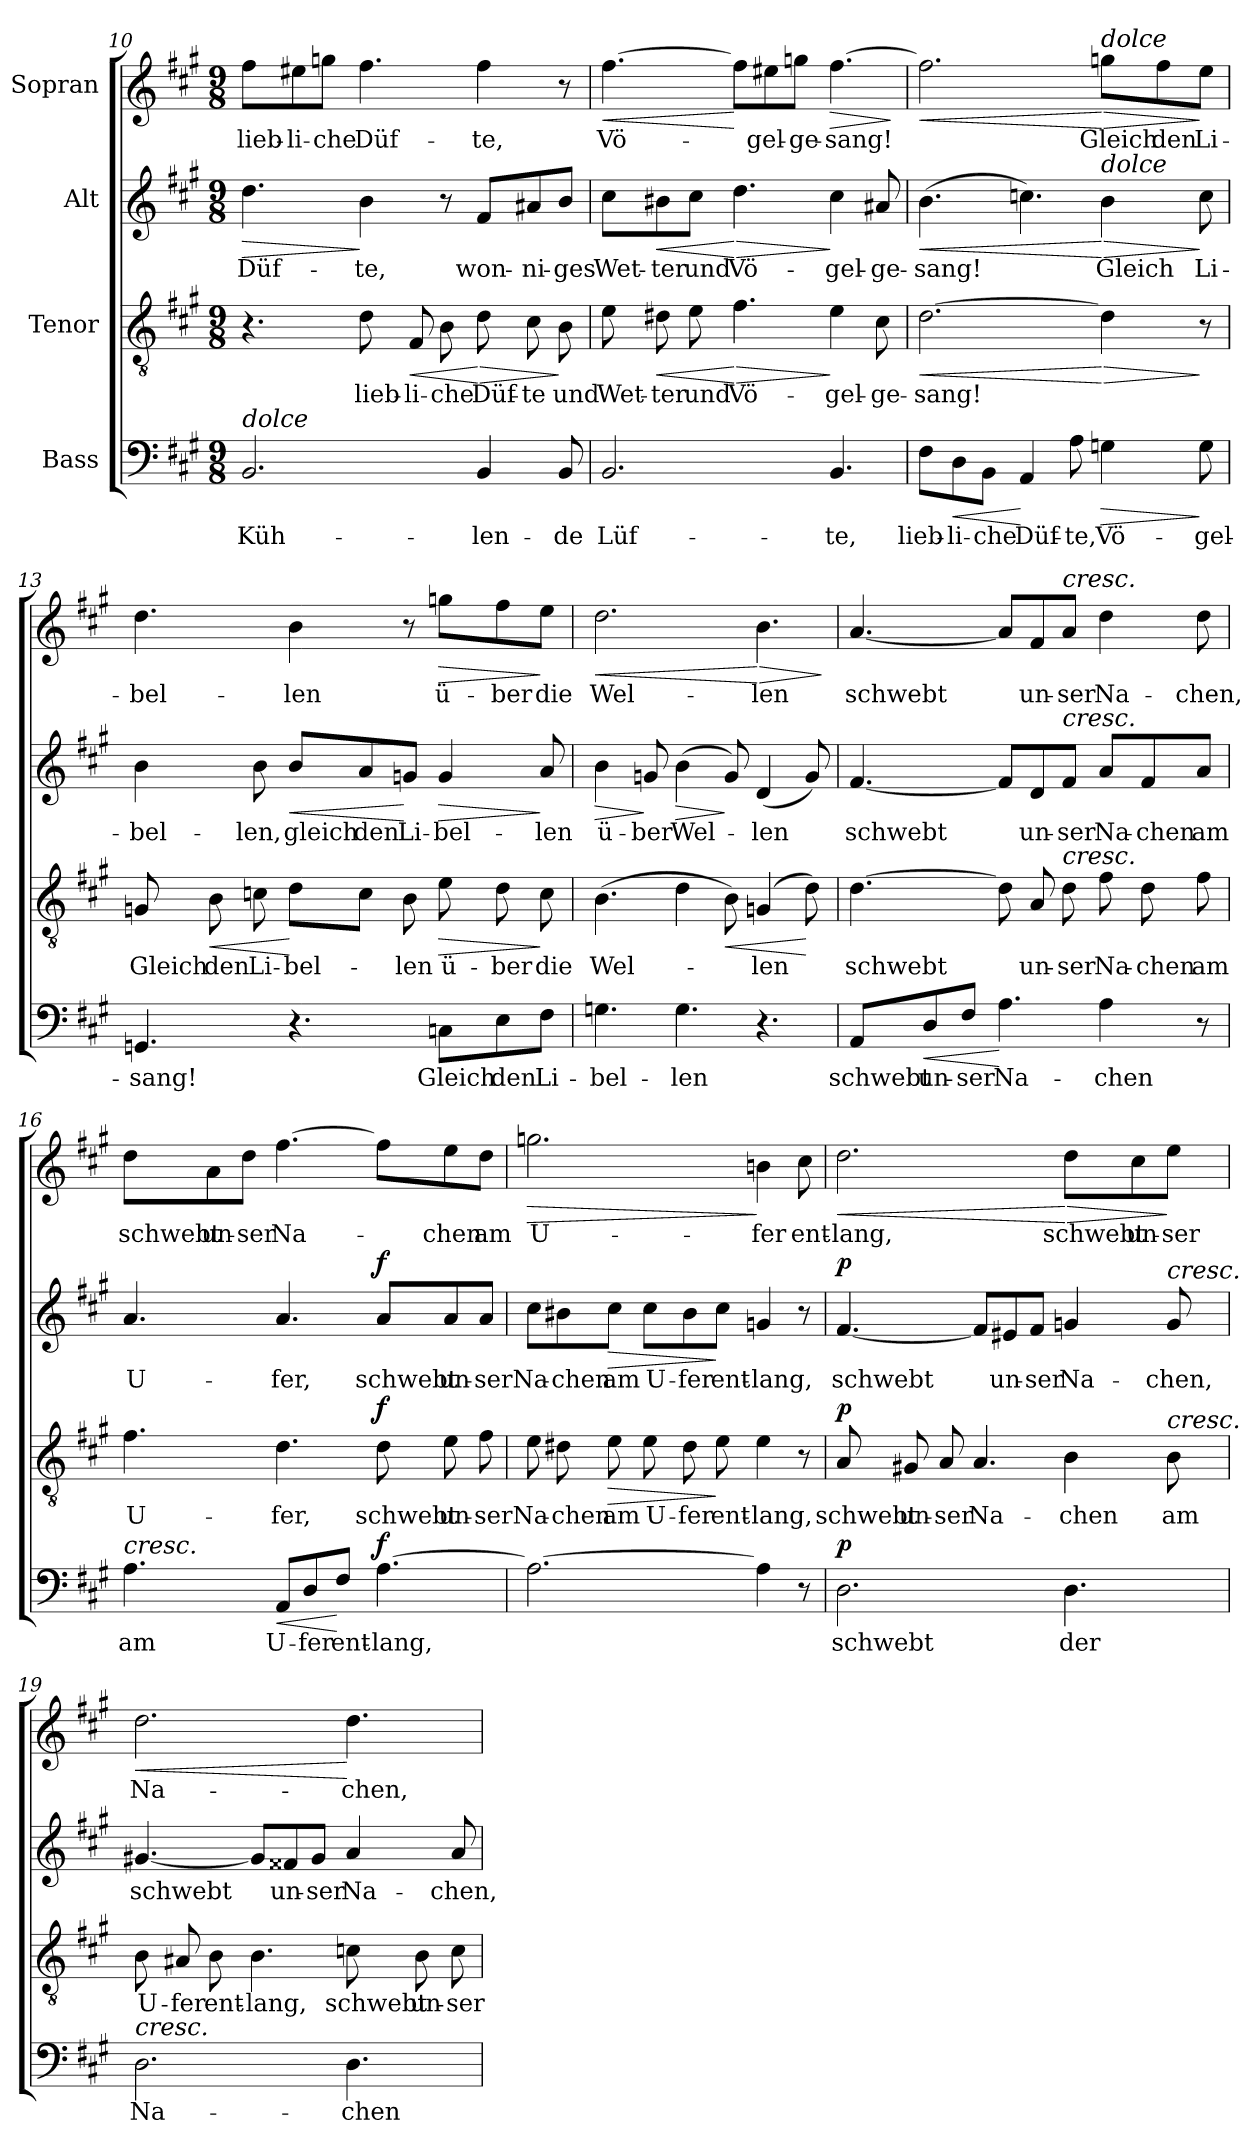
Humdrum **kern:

**kern	**text	**dynam	**kern	**text	**dynam	**kern	**text	**dynam	**kern	**text	**dynam
*part4	*part4	*part4	*part3	*part3	*part3	*part2	*part2	*part2	*part1	*part1	*part1
*staff4	*staff4	*staff4	*staff3	*staff3	*staff3	*staff2	*staff2	*staff2	*staff1	*staff1	*staff1
*I"Bass	*	*	*I"Tenor	*	*	*I"Alt	*	*	*I"Sopran	*	*
!!LO:PB:g=z
*clefF4	*	*	*clefGv2	*	*	*clefG2	*	*	*clefG2	*	*
*k[f#c#g#]	*	*	*k[f#c#g#]	*	*	*k[f#c#g#]	*	*	*k[f#c#g#]	*	*
*M9/8	*	*	*M9/8	*	*	*M9/8	*	*	*M9/8	*	*
=10	=10	=10	=10	=10	=10	=10	=10	=10	=10	=10	=10
!LO:TX:a:i:t=dolce	!	!	!	!	!	!	!	!	!	!	!
!	!LO:LY:b	!	!	!	!	!	!LO:LY:b	!LO:HP:b	!	!LO:LY:b	!
2.BB/	Küh-	.	4.r	.	.	4.dd\	Düf-	>	8ff#\L	lieb-	.
!	!	!	!	!	!	!	!	!	!	!LO:LY:b	!
.	.	.	.	.	.	.	.	.	8ee#X\	-li-	.
!	!	!	!	!	!	!	!	!	!	!LO:LY:b	!
.	.	.	.	.	.	.	.	.	8ggn\J	-che	.
!	!	!	!	!LO:LY:b	!	!	!LO:LY:b	!	!	!LO:LY:b	!
.	.	.	8d\	lieb-	.	4b\	-te,	]	4.ff#\	Düf-	.
!	!	!	!	!LO:LY:b	!LO:HP:b	!	!	!	!	!	!
.	.	.	8F#/	-li-	<	.	.	.	.	.	.
!	!	!	!	!LO:LY:b	!	!	!	!	!	!	!
.	.	.	8B\	-che	.	8r	.	.	.	.	.
!	!LO:LY:b	!	!	!LO:LY:b	!LO:HP:n=1:b	!	!LO:LY:b	!	!	!LO:LY:b	!
4BB/	-len-	.	8d\	Düf-	[ >	8f#/L	won-	.	4ff#\	-te,	.
!	!	!	!	!LO:LY:b	!	!	!LO:LY:b	!	!	!	!
.	.	.	8c#\	-te	.	8a#X/	-ni-	.	.	.	.
!	!LO:LY:b	!	!	!LO:LY:b	!	!	!LO:LY:b	!	!	!	!
8BB/	-de	.	8B\	und	]	8b/J	-ges	.	8r	.	.
=11	=11	=11	=11	=11	=11	=11	=11	=11	=11	=11	=11
!	!LO:LY:b	!	!	!LO:LY:b	!	!	!LO:LY:b	!	!	!LO:LY:b	!LO:HP:b
2.BB/	Lüf-	.	8e\	Wet-	.	8cc#\L	Wet-	.	[4.ff#\	Vö-	<
!	!	!	!	!LO:LY:b	!LO:HP:b	!	!LO:LY:b	!LO:HP:b	!	!	!
.	.	.	8d#X\	-ter	<	8b#X\	-ter	<	.	.	.
!	!	!	!	!LO:LY:b	!	!	!LO:LY:b	!	!	!	!
.	.	.	8e\	und	.	8cc#\J	und	.	.	.	.
!	!	!	!	!LO:LY:b	!LO:HP:n=1:b	!	!LO:LY:b	!LO:HP:n=1:b	!	!	!
.	.	.	4.f#\	Vö-	[ >	4.dd\	Vö-	[ >	8ff#\L]	.	[
!	!	!	!	!	!	!	!	!	!	!LO:LY:b	!
.	.	.	.	.	.	.	.	.	8ee#X\	-gel-	.
!	!	!	!	!	!	!	!	!	!	!LO:LY:b	!
.	.	.	.	.	.	.	.	.	8ggn\J	-ge-	.
!	!LO:LY:b	!	!	!LO:LY:b	!	!	!LO:LY:b	!	!	!LO:LY:b	!LO:HP:b
4.BB/	-te,	.	4e\	-gel-	]	4cc#\	-gel-	]	[4.ff#\	-sang!	>
!	!	!	!	!LO:LY:b	!	!	!LO:LY:b	!	!	!	!
.	.	.	8c#\	-ge-	.	8a#X/	-ge-	.	.	.	.
.	.	.	.	.	.	.	.	.	.	.	]
!!LO:LB:g=z
=12	=12	=12	=12	=12	=12	=12	=12	=12	=12	=12	=12
!	!LO:LY:b	!	!	!LO:LY:b	!LO:HP:b	!	!LO:LY:b	!LO:HP:b	!	!	!LO:HP:b
8F#\L	lieb-	.	[2.d\	-sang!	<	(4.b\	-sang!	<	2.ff#\]	.	<
!	!LO:LY:b	!LO:HP:b	!	!	!	!	!	!	!	!	!
8D\	-li-	<	.	.	.	.	.	.	.	.	.
!	!LO:LY:b	!	!	!	!	!	!	!	!	!	!
8BB\J	-che	.	.	.	.	.	.	.	.	.	.
!	!LO:LY:b	!	!	!	!	!	!	!	!	!	!
4AA/	Düf-	[	.	.	.	4.ccn\)	.	.	.	.	.
!	!LO:LY:b	!	!	!	!	!	!	!	!	!	!
8A\	-te,	.	.	.	.	.	.	.	.	.	.
!	!	!	!	!	!	!	!	!	!LO:TX:a:i:t=dolce	!	!
!	!	!	!	!	!	!LO:TX:a:i:t=dolce	!	!	!	!	!
!	!LO:LY:b	!LO:HP:b	!	!	!LO:HP:n=1:b	!	!LO:LY:b	!LO:HP:n=1:b	!	!LO:LY:b	!LO:HP:n=1:b
4Gn\	Vö-	>	4d\]	.	[ >	4b\	Gleich	[ >	8ggn\L	Gleich	[ >
!	!	!	!	!	!	!	!	!	!	!LO:LY:b	!
.	.	.	.	.	.	.	.	.	8ff#\	den	.
!	!LO:LY:b	!	!	!	!	!	!LO:LY:b	!	!	!LO:LY:b	!
8G\	-gel-	]	8r	.	]	8cc\	Li-	]	8ee\J	Li-	]
=13	=13	=13	=13	=13	=13	=13	=13	=13	=13	=13	=13
!	!LO:LY:b	!	!	!LO:LY:b	!	!	!LO:LY:b	!	!	!LO:LY:b	!
4.GGn/	-sang!	.	8Gn/	Gleich	.	4b\	-bel-	.	4.dd\	-bel-	.
!	!	!	!	!LO:LY:b	!LO:HP:b	!	!	!	!	!	!
.	.	.	8B\	den	<	.	.	.	.	.	.
!	!	!	!	!LO:LY:b	!	!	!LO:LY:b	!	!	!	!
.	.	.	8cn\	Li-	.	8b\	-len,	.	.	.	.
!	!	!	!	!LO:LY:b	!	!	!LO:LY:b	!LO:HP:b	!	!LO:LY:b	!
4.r	.	.	8d\L	-bel-	[	8b/L	gleich	<	4b\	-len	.
!	!	!	!	!	!	!	!LO:LY:b	!	!	!	!
.	.	.	8c\J	.	.	8a/	den	.	.	.	.
!	!	!	!	!LO:LY:b	!	!	!LO:LY:b	!	!	!	!
.	.	.	8B\	-len	.	8gn/J	Li-	[	8r	.	.
!	!LO:LY:b	!	!	!LO:LY:b	!LO:HP:b	!	!LO:LY:b	!LO:HP:b	!	!LO:LY:b	!LO:HP:b
8Cn\L	Gleich	.	8e\	ü-	>	4g/	-bel-	>	8ggn\L	ü-	>
!	!LO:LY:b	!	!	!LO:LY:b	!	!	!	!	!	!LO:LY:b	!
8E\	den	.	8d\	-ber	.	.	.	.	8ff#\	-ber	.
!	!LO:LY:b	!	!	!LO:LY:b	!	!	!LO:LY:b	!	!	!LO:LY:b	!
8F#\J	Li-	.	8c\	die	]	8a/	-len	]	8ee\J	die	]
!!LO:LB:g=z
=14	=14	=14	=14	=14	=14	=14	=14	=14	=14	=14	=14
!	!LO:LY:b	!	!	!LO:LY:b	!	!	!LO:LY:b	!LO:HP:b	!	!LO:LY:b	!LO:HP:b
4.Gn\	-bel-	.	(4.B\	Wel-	.	4b\	ü-	>	2.dd\	Wel-	<
!	!	!	!	!	!	!	!LO:LY:b	!	!	!	!
.	.	.	.	.	.	8gn/	-ber	]	.	.	.
!	!LO:LY:b	!	!	!	!	!	!LO:LY:b	!LO:HP:b	!	!	!
4.G\	-len	.	4d\	.	.	(4b\	Wel-	>	.	.	.
!	!	!	!	!	!LO:HP:b	!	!	!	!	!	!
.	.	.	8B\)	.	<	8g/)	.	]	.	.	.
!	!	!	!	!LO:LY:b	!	!	!LO:LY:b	!	!	!LO:LY:b	!LO:HP:n=1:b
4.r	.	.	(4Gn/	-len	.	(4d/	-len	.	4.b\	-len	[ >
.	.	.	8d\)	.	[	8g/)	.	.	.	.	.
.	.	.	.	.	.	.	.	.	.	.	]
=15	=15	=15	=15	=15	=15	=15	=15	=15	=15	=15	=15
!	!LO:LY:b	!	!	!LO:LY:b	!	!	!LO:LY:b	!	!	!LO:LY:b	!
8AA/L	schwebt	.	[4.d\	schwebt	.	[4.f#/	schwebt	.	[4.a/	schwebt	.
!	!LO:LY:b	!LO:HP:b	!	!	!	!	!	!	!	!	!
8D/	un-	<	.	.	.	.	.	.	.	.	.
!	!LO:LY:b	!	!	!	!	!	!	!	!	!	!
8F#/J	-ser	.	.	.	.	.	.	.	.	.	.
!	!LO:LY:b	!	!	!	!	!	!	!	!	!	!
4.A\	Na-	[	8d\]	.	.	8f#/L]	.	.	8a/L]	.	.
!	!	!	!	!LO:LY:b	!	!	!LO:LY:b	!	!	!LO:LY:b	!
.	.	.	8A/	un-	.	8d/	un-	.	8f#/	un-	.
!	!	!	!	!	!	!	!	!	!LO:TX:a:i:t=cresc.	!	!
!	!	!	!	!	!	!LO:TX:a:i:t=cresc.	!	!	!	!	!
!	!	!	!LO:TX:a:i:t=cresc.	!	!	!	!	!	!	!	!
!	!	!	!	!LO:LY:b	!	!	!LO:LY:b	!	!	!LO:LY:b	!
.	.	.	8d\	-ser	.	8f#/J	-ser	.	8a/J	-ser	.
!	!LO:LY:b	!	!	!LO:LY:b	!	!	!LO:LY:b	!	!	!LO:LY:b	!
4A\	-chen	.	8f#\	Na-	.	8a/L	Na-	.	4dd\	Na-	.
!	!	!	!	!LO:LY:b	!	!	!LO:LY:b	!	!	!	!
.	.	.	8d\	-chen	.	8f#/	-chen	.	.	.	.
!	!	!	!	!LO:LY:b	!	!	!LO:LY:b	!	!	!LO:LY:b	!
8r	.	.	8f#\	am	.	8a/J	am	.	8dd\	-chen,	.
!!LO:PB:g=z
=16	=16	=16	=16	=16	=16	=16	=16	=16	=16	=16	=16
!LO:TX:a:i:t=cresc.	!	!	!	!	!	!	!	!	!	!	!
!	!LO:LY:b	!	!	!LO:LY:b	!	!	!LO:LY:b	!	!	!LO:LY:b	!
4.A\	am	.	4.f#\	U-	.	4.a/	U-	.	8dd\L	schwebt	.
!	!	!	!	!	!	!	!	!	!	!LO:LY:b	!
.	.	.	.	.	.	.	.	.	8a\	un-	.
!	!	!	!	!	!	!	!	!	!	!LO:LY:b	!
.	.	.	.	.	.	.	.	.	8dd\J	-ser	.
!	!LO:LY:b	!LO:HP:b	!	!LO:LY:b	!	!	!LO:LY:b	!	!	!LO:LY:b	!
8AA/L	U-	<	4.d\	-fer,	.	4.a/	-fer,	.	[4.ff#\	Na-	.
!	!LO:LY:b	!	!	!	!	!	!	!	!	!	!
8D/	-fer	.	.	.	.	.	.	.	.	.	.
!	!LO:LY:b	!	!	!	!	!	!	!	!	!	!
8F#/J	ent-	[	.	.	.	.	.	.	.	.	.
!	!LO:LY:b	!LO:DY:a	!	!LO:LY:b	!LO:DY:a	!	!LO:LY:b	!LO:DY:a	!	!	!
[4.A\	-lang,	f	8d\	schwebt	f	8a/L	schwebt	f	8ff#\L]	.	.
!	!	!	!	!LO:LY:b	!	!	!LO:LY:b	!	!	!LO:LY:b	!
.	.	.	8e\	un-	.	8a/	un-	.	8ee\	-chen	.
!	!	!	!	!LO:LY:b	!	!	!LO:LY:b	!	!	!LO:LY:b	!
.	.	.	8f#\	-ser	.	8a/J	-ser	.	8dd\J	am	.
=17	=17	=17	=17	=17	=17	=17	=17	=17	=17	=17	=17
!	!	!	!	!LO:LY:b	!	!	!LO:LY:b	!	!	!LO:LY:b	!LO:HP:b
2.A\_	.	.	8e\	Na-	.	8cc#\L	Na-	.	2.ggn\	U-	>
!	!	!	!	!LO:LY:b	!	!	!LO:LY:b	!	!	!	!
.	.	.	8d#X\	-chen	.	8b#X\	-chen	.	.	.	.
!	!	!	!	!LO:LY:b	!LO:HP:b	!	!LO:LY:b	!LO:HP:b	!	!	!
.	.	.	8e\	am	>	8cc#\J	am	>	.	.	.
!	!	!	!	!LO:LY:b	!	!	!LO:LY:b	!	!	!	!
.	.	.	8e\	U-	.	8cc#\L	U-	.	.	.	.
!	!	!	!	!LO:LY:b	!	!	!LO:LY:b	!	!	!	!
.	.	.	8d#\	-fer	.	8b#\	-fer	.	.	.	.
!	!	!	!	!LO:LY:b	!	!	!LO:LY:b	!	!	!	!
.	.	.	8e\	ent-	]	8cc#\J	ent-	]	.	.	.
!	!	!	!	!LO:LY:b	!	!	!LO:LY:b	!	!	!LO:LY:b	!
4A\]	.	.	4e\	-lang,	.	4gn/	-lang,	.	4bn\	-fer	]
!	!	!	!	!	!	!	!	!	!	!LO:LY:b	!
8r	.	.	8r	.	.	8r	.	.	8cc#\	ent-	.
!!LO:LB:g=z
=18	=18	=18	=18	=18	=18	=18	=18	=18	=18	=18	=18
!	!LO:LY:b	!LO:DY:a	!	!LO:LY:b	!LO:DY:a	!	!LO:LY:b	!LO:DY:a	!	!LO:LY:b	!LO:HP:b
2.D\	schwebt	p	8A/	schwebt	p	[4.f#/	schwebt	p	2.dd\	-lang,	<
!	!	!	!	!LO:LY:b	!	!	!	!	!	!	!
.	.	.	8G#X/	un-	.	.	.	.	.	.	.
!	!	!	!	!LO:LY:b	!	!	!	!	!	!	!
.	.	.	8A/	-ser	.	.	.	.	.	.	.
!	!	!	!	!LO:LY:b	!	!	!	!	!	!	!
.	.	.	4.A/	Na-	.	8f#/L]	.	.	.	.	.
!	!	!	!	!	!	!	!LO:LY:b	!	!	!	!
.	.	.	.	.	.	8e#X/	un-	.	.	.	.
!	!	!	!	!	!	!	!LO:LY:b	!	!	!	!
.	.	.	.	.	.	8f#/J	-ser	.	.	.	.
!	!LO:LY:b	!	!	!LO:LY:b	!	!	!LO:LY:b	!	!	!LO:LY:b	!LO:HP:n=1:b
4.D\	der	.	4B\	-chen	.	4gn/	Na-	.	8dd\L	schwebt	[ >
!	!	!	!	!	!	!	!	!	!	!LO:LY:b	!
.	.	.	.	.	.	.	.	.	8cc#\	un-	.
!	!	!	!	!	!	!LO:TX:a:i:t=cresc.	!	!	!	!	!
!	!	!	!LO:TX:a:i:t=cresc.	!	!	!	!	!	!	!	!
!	!	!	!	!LO:LY:b	!	!	!LO:LY:b	!	!	!LO:LY:b	!
.	.	.	8B\	am	.	8g/	-chen,	.	8ee\J	-ser	]
=19	=19	=19	=19	=19	=19	=19	=19	=19	=19	=19	=19
!LO:TX:a:i:t=cresc.	!	!	!	!	!	!	!	!	!	!	!
!	!LO:LY:b	!	!	!LO:LY:b	!	!	!LO:LY:b	!	!	!LO:LY:b	!LO:HP:b
2.D\	Na-	.	8B\	U-	.	[4.g#X/	schwebt	.	2.dd\	Na-	<
!	!	!	!	!LO:LY:b	!	!	!	!	!	!	!
.	.	.	8A#X/	-fer	.	.	.	.	.	.	.
!	!	!	!	!LO:LY:b	!	!	!	!	!	!	!
.	.	.	8B\	ent-	.	.	.	.	.	.	.
!	!	!	!	!LO:LY:b	!	!	!	!	!	!	!
.	.	.	4.B\	-lang,	.	8g#/L]	.	.	.	.	.
!	!	!	!	!	!	!	!LO:LY:b	!	!	!	!
.	.	.	.	.	.	8f##X/	un-	.	.	.	.
!	!	!	!	!	!	!	!LO:LY:b	!	!	!	!
.	.	.	.	.	.	8g#/J	-ser	.	.	.	.
!	!LO:LY:b	!	!	!LO:LY:b	!	!	!LO:LY:b	!	!	!LO:LY:b	!
4.D\	-chen	.	8cn\	schwebt	.	4a/	Na-	.	4.dd\	-chen,	[
!	!	!	!	!LO:LY:b	!	!	!	!	!	!	!
.	.	.	8B\	un-	.	.	.	.	.	.	.
!	!	!	!	!LO:LY:b	!	!	!LO:LY:b	!	!	!	!
.	.	.	8c\	-ser	.	8a/	-chen,	.	.	.	.
=	=	=	=	=	=	=	=	=	=	=	=
*-	*-	*-	*-	*-	*-	*-	*-	*-	*-	*-	*-
